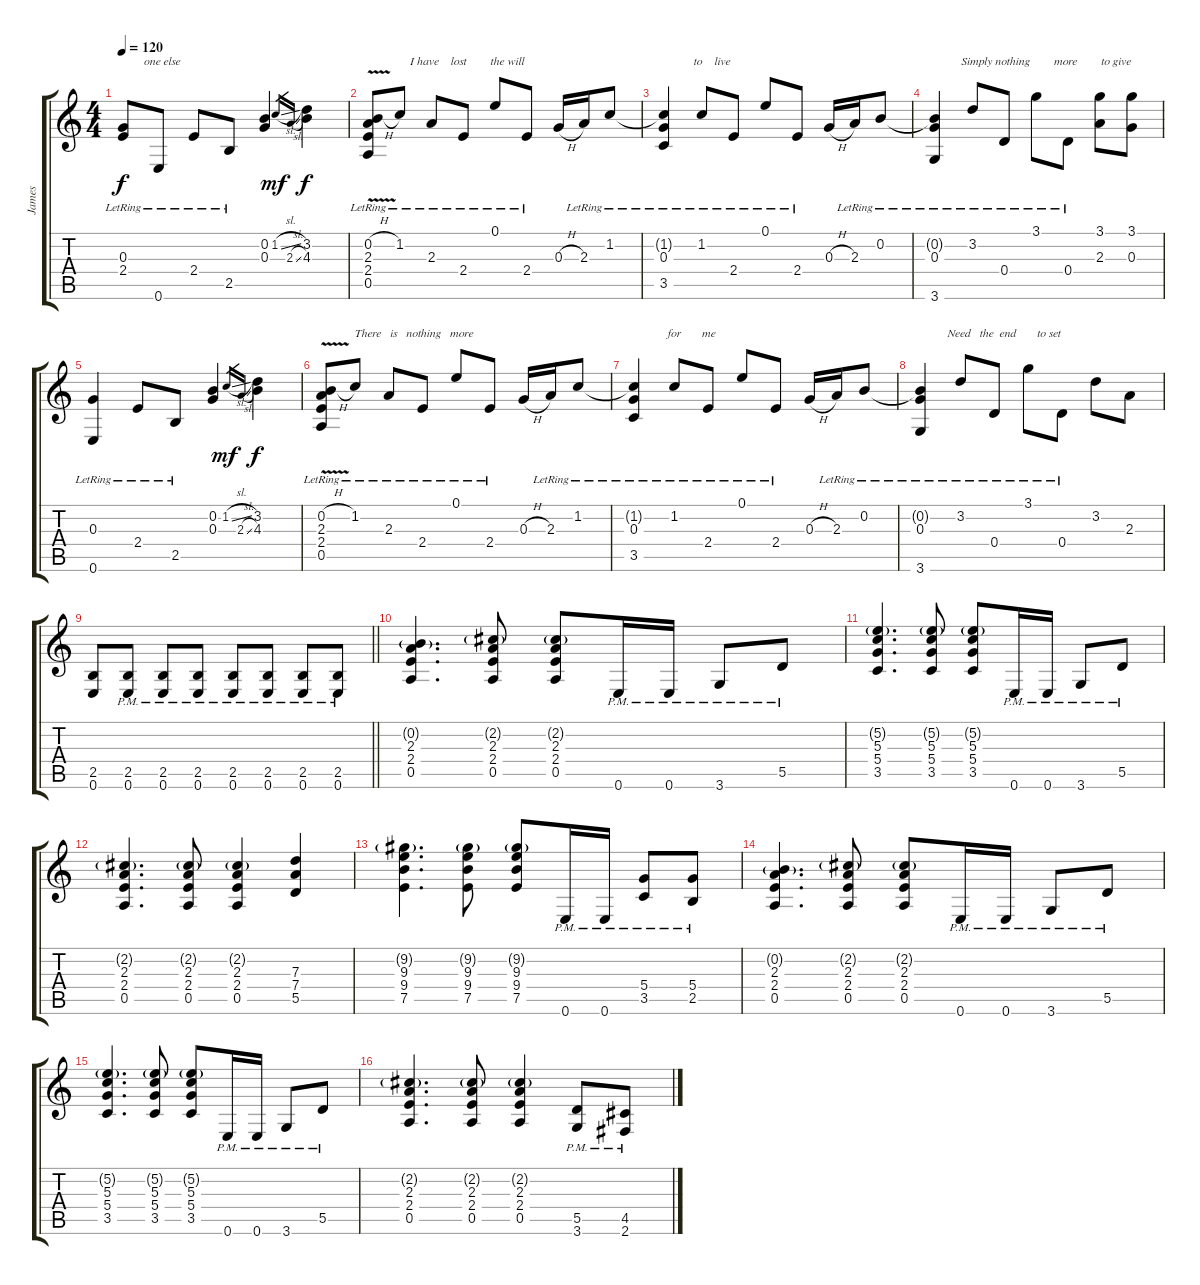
\track ("James" "James") {instrument acousticguitarsteel}
\staff {score tabs}
\tuning (E4 B3 G3 D3 A2 E2) {hide}
\ts (4 4)
\tempo 120
\clef g2
\ks c
(0.3{lr} 2.4{lr}).8{txt "       one else" dy f} 0.6{lr}.8 2.4{lr}.8 2.5{lr}.8 (0.2 0.3).4 1.2{sl}.16{gr dy mf} 2.3{sl}.16{gr} (3.2 4.3).4{dy f} |
(0.2{h} 2.3{v lr} 2.4{v lr} 0.5{lr}).8{txt "              I have    lost        the will"} 1.2{lr}.8 2.3{lr}.8 2.4{lr}.8 0.1{lr}.8 2.4{lr}.8 0.3{h}.16 2.3{lr}.16 1.2{lr}.8 |
(1.2{t} 0.3{lr} 3.5{lr}).4{txt "          to    live"} 1.2{lr}.8 2.4{lr}.8 0.1{lr}.8 2.4{lr}.8 0.3{h}.16 2.3{lr}.16 0.2{lr}.8 |
(0.2{t} 0.3{lr} 3.6{lr}).4{txt "         Simply nothing        more        to give"} 3.2{lr}.8 0.4{lr}.8 3.1{lr}.8 0.4{lr}.8 (3.1 2.3).8 (3.1 0.3).8 |
(0.3{lr} 0.6{lr}).4 2.4{lr}.8 2.5{lr}.8 (0.2 0.3).4 1.2{sl}.16{gr dy mf} 2.3{sl}.16{gr} (3.2 4.3).4{dy f} |
(0.2{h} 2.3{v lr} 2.4{v lr} 0.5{lr}).8{txt "           There   is   nothing   more"} 1.2{lr}.8 2.3{lr}.8 2.4{lr}.8 0.1{lr}.8 2.4{lr}.8 0.3{h}.16 2.3{lr}.16 1.2{lr}.8 |
(1.2{t} 0.3{lr} 3.5{lr}).4{txt "           for       me"} 1.2{lr}.8 2.4{lr}.8 0.1{lr}.8 2.4{lr}.8 0.3{h}.16 2.3{lr}.16 0.2{lr}.8 |
(0.2{t} 0.3{lr} 3.6{lr}).4{txt "         Need   the  end       to set"} 3.2{lr}.8 0.4{lr}.8 3.1{lr}.8 0.4{lr}.8 3.2.8 2.3.8 |
\barLineRight lightlight
(2.5 0.6).8 (2.5{pm} 0.6{pm}).8 (2.5{pm} 0.6{pm}).8 (2.5{pm} 0.6{pm}).8 (2.5{pm} 0.6{pm}).8 (2.5{pm} 0.6{pm}).8 (2.5{pm} 0.6{pm}).8 (2.5{pm} 0.6{pm}).8 |
(0.2{g} 2.3 2.4 0.5).4{d} (2.2{g} 2.3 2.4 0.5).8 (2.2{g} 2.3 2.4 0.5).8 0.6{pm}.16 0.6{pm}.16 3.6{pm}.8 5.5{pm}.8 |
(5.2{g} 5.3 5.4 3.5).4{d} (5.2{g} 5.3 5.4 3.5).8 (5.2{g} 5.3 5.4 3.5).8 0.6{pm}.16 0.6{pm}.16 3.6{pm}.8 5.5{pm}.8 |
(2.2{g} 2.3 2.4 0.5).4{d} (2.2{g} 2.3 2.4 0.5).8 (2.2{g} 2.3 2.4 0.5).4 (7.3 7.4 5.5).4 |
(9.2{g} 9.3 9.4 7.5).4{d} (9.2{g} 9.3 9.4 7.5).8 (9.2{g} 9.3 9.4 7.5).8 0.6{pm}.16 0.6{pm}.16 (5.4{pm} 3.5{pm}).8 (5.4{pm} 2.5{pm}).8 |
(0.2{g} 2.3 2.4 0.5).4{d} (2.2{g} 2.3 2.4 0.5).8 (2.2{g} 2.3 2.4 0.5).8 0.6{pm}.16 0.6{pm}.16 3.6{pm}.8 5.5{pm}.8 |
(5.2{g} 5.3 5.4 3.5).4{d} (5.2{g} 5.3 5.4 3.5).8 (5.2{g} 5.3 5.4 3.5).8 0.6{pm}.16 0.6{pm}.16 3.6{pm}.8 5.5{pm}.8 |
(2.2{g} 2.3 2.4 0.5).4{d} (2.2{g} 2.3 2.4 0.5).8 (2.2{g} 2.3 2.4 0.5).4 (5.5{pm} 3.6{pm}).8 (4.5{pm} 2.6{pm}).8
